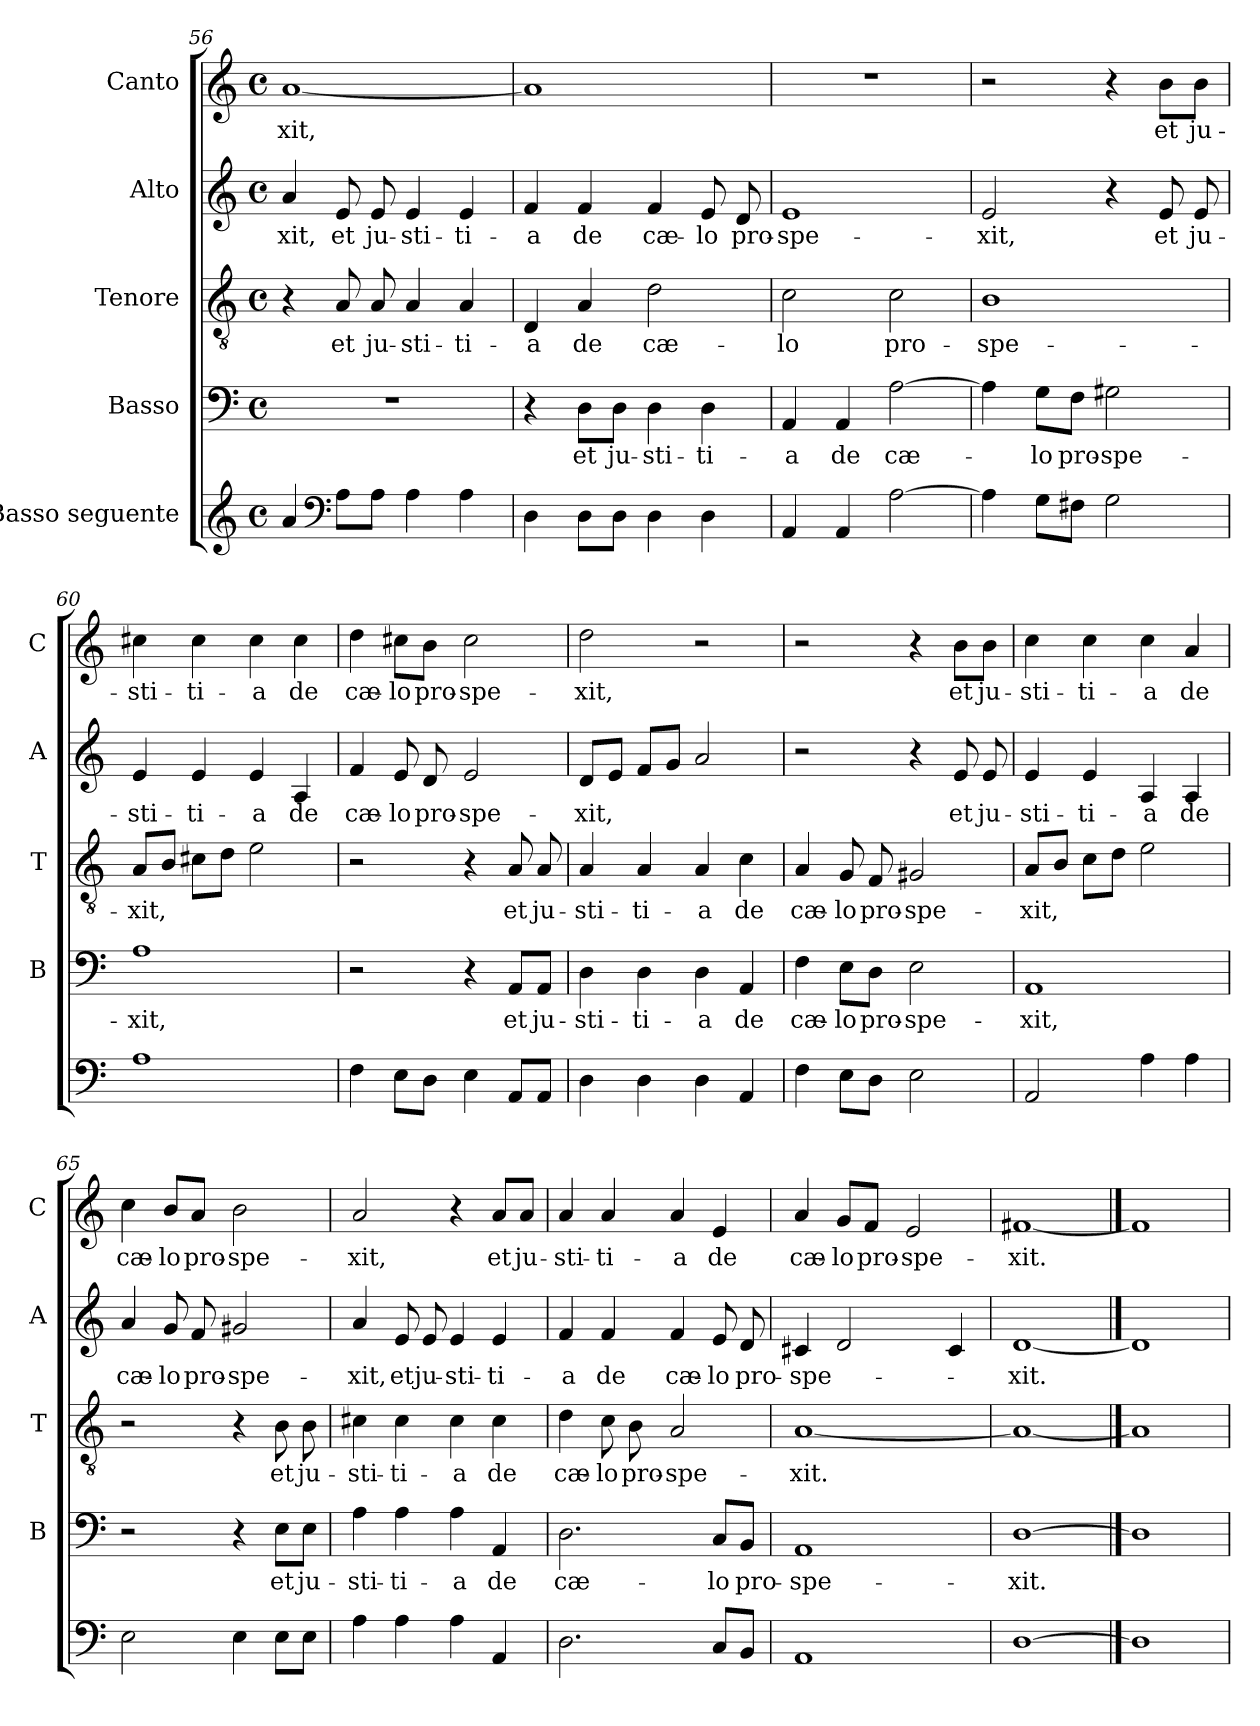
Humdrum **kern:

**kern	**kern	**text	**kern	**text	**kern	**text	**kern	**text
*part5	*part4	*part4	*part3	*part3	*part2	*part2	*part1	*part1
*staff5	*staff4	*staff4	*staff3	*staff3	*staff2	*staff2	*staff1	*staff1
*I"Basso seguente	*I"Basso	*	*I"Tenore	*	*I"Alto	*	*I"Canto	*
*	*I'B	*	*I'T	*	*I'A	*	*I'C	*
*clefG2	*clefF4	*	*clefGv2	*	*clefG2	*	*clefG2	*
*k[]	*k[]	*	*k[]	*	*k[]	*	*k[]	*
*C:	*C:	*	*C:	*	*C:	*	*C:	*
*M4/4	*M4/4	*	*M4/4	*	*M4/4	*	*M4/4	*
*met(c)	*met(c)	*	*met(c)	*	*met(c)	*	*met(c)	*
=56	=56	=56	=56	=56	=56	=56	=56	=56
!	!	!	!	!	!	!LO:LY:b	!	!LO:LY:b
4a/	1r	.	4r	.	4a/	-xit,	[1a	-xit,
*clefF4	*	*	*	*	*	*	*	*
!	!	!	!	!LO:LY:b	!	!LO:LY:b	!	!
8A\L	.	.	8A/	et	8e/	et	.	.
!	!	!	!	!LO:LY:b	!	!LO:LY:b	!	!
8A\J	.	.	8A/	ju-	8e/	ju-	.	.
!	!	!	!	!LO:LY:b	!	!LO:LY:b	!	!
4A\	.	.	4A/	-sti-	4e/	-sti-	.	.
!	!	!	!	!LO:LY:b	!	!LO:LY:b	!	!
4A\	.	.	4A/	-ti-	4e/	-ti-	.	.
=57	=57	=57	=57	=57	=57	=57	=57	=57
!	!	!	!	!LO:LY:b	!	!LO:LY:b	!	!
4D\	4r	.	4D/	-a	4f/	-a	1a]	.
!	!	!LO:LY:b	!	!LO:LY:b	!	!LO:LY:b	!	!
8D\L	8D\L	et	4A/	de	4f/	de	.	.
!	!	!LO:LY:b	!	!	!	!	!	!
8D\J	8D\J	ju-	.	.	.	.	.	.
!	!	!LO:LY:b	!	!LO:LY:b	!	!LO:LY:b	!	!
4D\	4D\	-sti-	2d\	cæ-	4f/	cæ-	.	.
!	!	!LO:LY:b	!	!	!	!LO:LY:b	!	!
4D\	4D\	-ti-	.	.	8e/	-lo	.	.
!	!	!	!	!	!	!LO:LY:b	!	!
.	.	.	.	.	8d/	pro-	.	.
!!LO:LB:g=z
=58	=58	=58	=58	=58	=58	=58	=58	=58
!	!	!LO:LY:b	!	!LO:LY:b	!	!LO:LY:b	!	!
4AA/	4AA/	-a	2c\	-lo	1e	-spe-	1r	.
!	!	!LO:LY:b	!	!	!	!	!	!
4AA/	4AA/	de	.	.	.	.	.	.
!	!	!LO:LY:b	!	!LO:LY:b	!	!	!	!
[2A\	[2A\	cæ-	2c\	pro-	.	.	.	.
=59	=59	=59	=59	=59	=59	=59	=59	=59
!	!	!	!	!LO:LY:b	!	!LO:LY:b	!	!
4A\]	4A\]	.	1B	-spe-	2e/	-xit,	2r	.
!	!	!LO:LY:b	!	!	!	!	!	!
8G\L	8G\L	-lo	.	.	.	.	.	.
!	!	!LO:LY:b	!	!	!	!	!	!
8F#X\J	8F\J	pro-	.	.	.	.	.	.
!	!	!LO:LY:b	!	!	!	!	!	!
2G\	2G#X\	-spe-	.	.	4r	.	4r	.
!	!	!	!	!	!	!LO:LY:b	!	!LO:LY:b
.	.	.	.	.	8e/	et	8b\L	et
!	!	!	!	!	!	!LO:LY:b	!	!LO:LY:b
.	.	.	.	.	8e/	ju-	8b\J	ju-
=60	=60	=60	=60	=60	=60	=60	=60	=60
!	!	!LO:LY:b	!	!LO:LY:b	!	!LO:LY:b	!	!LO:LY:b
1A	1A	-xit,	8A/L	-xit,	4e/	-sti-	4cc#X\	-sti-
.	.	.	8B/J	.	.	.	.	.
!	!	!	!	!	!	!LO:LY:b	!	!LO:LY:b
.	.	.	8c#X\L	.	4e/	-ti-	4cc#\	-ti-
.	.	.	8d\J	.	.	.	.	.
!	!	!	!	!	!	!LO:LY:b	!	!LO:LY:b
.	.	.	2e\	.	4e/	-a	4cc#\	-a
!	!	!	!	!	!	!LO:LY:b	!	!LO:LY:b
.	.	.	.	.	4A/	de	4cc#\	de
=61	=61	=61	=61	=61	=61	=61	=61	=61
!	!	!	!	!	!	!LO:LY:b	!	!LO:LY:b
4F\	2r	.	2r	.	4f/	cæ-	4dd\	cæ-
!	!	!	!	!	!	!LO:LY:b	!	!LO:LY:b
8E\L	.	.	.	.	8e/	-lo	8cc#X\L	-lo
!	!	!	!	!	!	!LO:LY:b	!	!LO:LY:b
8D\J	.	.	.	.	8d/	pro-	8b\J	pro-
!	!	!	!	!	!	!LO:LY:b	!	!LO:LY:b
4E\	4r	.	4r	.	2e/	-spe-	2cc#\	-spe-
!	!	!LO:LY:b	!	!LO:LY:b	!	!	!	!
8AA/L	8AA/L	et	8A/	et	.	.	.	.
!	!	!LO:LY:b	!	!LO:LY:b	!	!	!	!
8AA/J	8AA/J	ju-	8A/	ju-	.	.	.	.
=62	=62	=62	=62	=62	=62	=62	=62	=62
!	!	!LO:LY:b	!	!LO:LY:b	!	!LO:LY:b	!	!LO:LY:b
4D\	4D\	-sti-	4A/	-sti-	8d/L	-xit,	2dd\	-xit,
.	.	.	.	.	8e/J	.	.	.
!	!	!LO:LY:b	!	!LO:LY:b	!	!	!	!
4D\	4D\	-ti-	4A/	-ti-	8f/L	.	.	.
.	.	.	.	.	8g/J	.	.	.
!	!	!LO:LY:b	!	!LO:LY:b	!	!	!	!
4D\	4D\	-a	4A/	-a	2a/	.	2r	.
!	!	!LO:LY:b	!	!LO:LY:b	!	!	!	!
4AA/	4AA/	de	4c\	de	.	.	.	.
=63	=63	=63	=63	=63	=63	=63	=63	=63
!	!	!LO:LY:b	!	!LO:LY:b	!	!	!	!
4F\	4F\	cæ-	4A/	cæ-	2r	.	2r	.
!	!	!LO:LY:b	!	!LO:LY:b	!	!	!	!
8E\L	8E\L	-lo	8G/	-lo	.	.	.	.
!	!	!LO:LY:b	!	!LO:LY:b	!	!	!	!
8D\J	8D\J	pro-	8F/	pro-	.	.	.	.
!	!	!LO:LY:b	!	!LO:LY:b	!	!	!	!
2E\	2E\	-spe-	2G#X/	-spe-	4r	.	4r	.
!	!	!	!	!	!	!LO:LY:b	!	!LO:LY:b
.	.	.	.	.	8e/	et	8b\L	et
!	!	!	!	!	!	!LO:LY:b	!	!LO:LY:b
.	.	.	.	.	8e/	ju-	8b\J	ju-
!!LO:LB:g=z
=64	=64	=64	=64	=64	=64	=64	=64	=64
!	!	!LO:LY:b	!	!LO:LY:b	!	!LO:LY:b	!	!LO:LY:b
2AA/	1AA	-xit,	8A/L	-xit,	4e/	-sti-	4cc\	-sti-
.	.	.	8B/J	.	.	.	.	.
!	!	!	!	!	!	!LO:LY:b	!	!LO:LY:b
.	.	.	8c\L	.	4e/	-ti-	4cc\	-ti-
.	.	.	8d\J	.	.	.	.	.
!	!	!	!	!	!	!LO:LY:b	!	!LO:LY:b
4A\	.	.	2e\	.	4A/	-a	4cc\	-a
!	!	!	!	!	!	!LO:LY:b	!	!LO:LY:b
4A\	.	.	.	.	4A/	de	4a/	de
=65	=65	=65	=65	=65	=65	=65	=65	=65
!	!	!	!	!	!	!LO:LY:b	!	!LO:LY:b
2E\	2r	.	2r	.	4a/	cæ-	4cc\	cæ-
!	!	!	!	!	!	!LO:LY:b	!	!LO:LY:b
.	.	.	.	.	8g/	-lo	8b/L	-lo
!	!	!	!	!	!	!LO:LY:b	!	!LO:LY:b
.	.	.	.	.	8f/	pro-	8a/J	pro-
!	!	!	!	!	!	!LO:LY:b	!	!LO:LY:b
4E\	4r	.	4r	.	2g#X/	-spe-	2b\	-spe-
!	!	!LO:LY:b	!	!LO:LY:b	!	!	!	!
8E\L	8E\L	et	8B\	et	.	.	.	.
!	!	!LO:LY:b	!	!LO:LY:b	!	!	!	!
8E\J	8E\J	ju-	8B\	ju-	.	.	.	.
=66	=66	=66	=66	=66	=66	=66	=66	=66
!	!	!LO:LY:b	!	!LO:LY:b	!	!LO:LY:b	!	!LO:LY:b
4A\	4A\	-sti-	4c#X\	-sti-	4a/	-xit,	2a/	-xit,
!	!	!LO:LY:b	!	!LO:LY:b	!	!LO:LY:b	!	!
4A\	4A\	-ti-	4c#\	-ti-	8e/	et	.	.
!	!	!	!	!	!	!LO:LY:b	!	!
.	.	.	.	.	8e/	ju-	.	.
!	!	!LO:LY:b	!	!LO:LY:b	!	!LO:LY:b	!	!
4A\	4A\	-a	4c#\	-a	4e/	-sti-	4r	.
!	!	!LO:LY:b	!	!LO:LY:b	!	!LO:LY:b	!	!LO:LY:b
4AA/	4AA/	de	4c#\	de	4e/	-ti-	8a/L	et
!	!	!	!	!	!	!	!	!LO:LY:b
.	.	.	.	.	.	.	8a/J	ju-
=67	=67	=67	=67	=67	=67	=67	=67	=67
!	!	!LO:LY:b	!	!LO:LY:b	!	!LO:LY:b	!	!LO:LY:b
2.D\	2.D\	cæ-	4d\	cæ-	4f/	-a	4a/	-sti-
!	!	!	!	!LO:LY:b	!	!LO:LY:b	!	!LO:LY:b
.	.	.	8c\	-lo	4f/	de	4a/	-ti-
!	!	!	!	!LO:LY:b	!	!	!	!
.	.	.	8B\	pro-	.	.	.	.
!	!	!	!	!LO:LY:b	!	!LO:LY:b	!	!LO:LY:b
.	.	.	2A/	-spe-	4f/	cæ-	4a/	-a
!	!	!LO:LY:b	!	!	!	!LO:LY:b	!	!LO:LY:b
8C/L	8C/L	-lo	.	.	8e/	-lo	4e/	de
!	!	!LO:LY:b	!	!	!	!LO:LY:b	!	!
8BB/J	8BB/J	pro-	.	.	8d/	pro-	.	.
=68	=68	=68	=68	=68	=68	=68	=68	=68
!	!	!LO:LY:b	!	!LO:LY:b	!	!LO:LY:b	!	!LO:LY:b
1AA	1AA	-spe-	[1A	-xit.	4c#X/	-spe-	4a/	cæ-
!	!	!	!	!	!	!	!	!LO:LY:b
.	.	.	.	.	2d/	.	8g/L	-lo
!	!	!	!	!	!	!	!	!LO:LY:b
.	.	.	.	.	.	.	8f/J	pro-
!	!	!	!	!	!	!	!	!LO:LY:b
.	.	.	.	.	.	.	2e/	-spe-
.	.	.	.	.	4c#/	.	.	.
=69	=69	=69	=69	=69	=69	=69	=69	=69
!	!	!LO:LY:b	!	!	!	!LO:LY:b	!	!LO:LY:b
[1D	[1D	-xit.	1A_	.	[1d	-xit.	[1f#X	-xit.
==70	==70	==70	==70	==70	==70	==70	==70	==70
1D]	1D]	.	1A]	.	1d]	.	1f#]	.
=	=	=	=	=	=	=	=	=
*-	*-	*-	*-	*-	*-	*-	*-	*-
